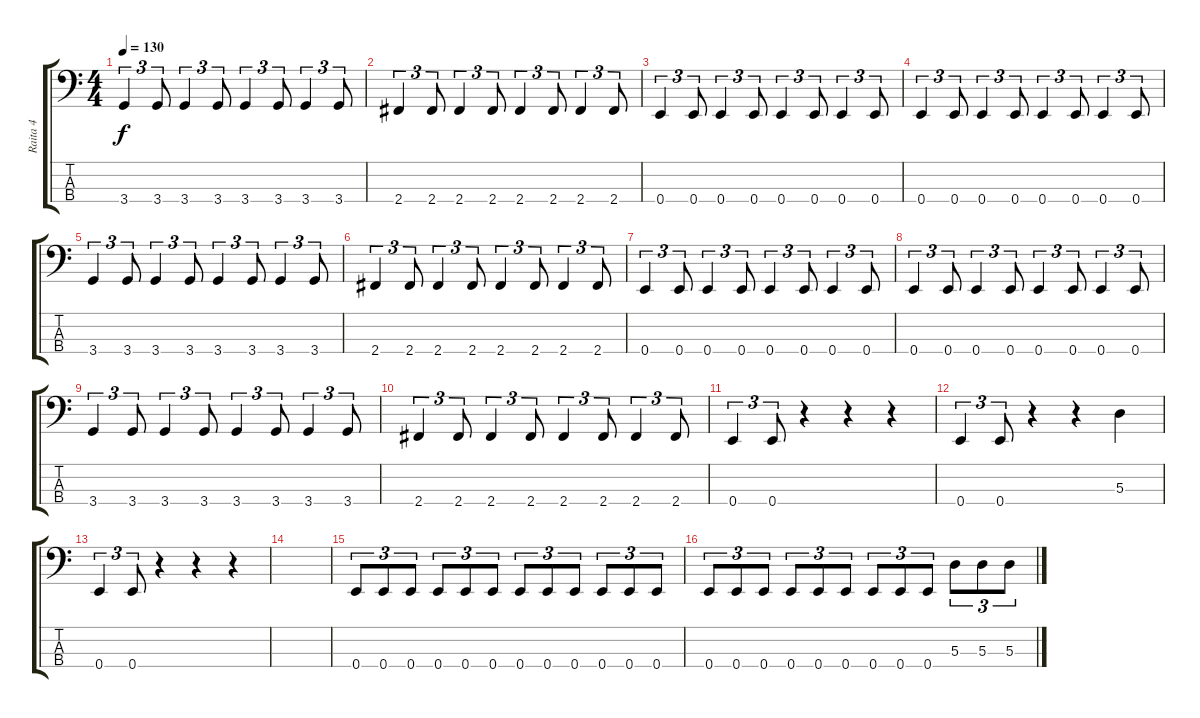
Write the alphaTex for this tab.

\track ("Raita 4" "Raita 4") {instrument electricbassfinger}
\staff {score tabs}
\tuning (G2 D2 A1 E1) {hide}
\ts (4 4)
\tempo 130
\clef f4
\ks c
3.4.4{tu (3 2) dy f} 3.4.8{tu (3 2)} 3.4.4{tu (3 2)} 3.4.8{tu (3 2)} 3.4.4{tu (3 2)} 3.4.8{tu (3 2)} 3.4.4{tu (3 2)} 3.4.8{tu (3 2)} |
2.4.4{tu (3 2)} 2.4.8{tu (3 2)} 2.4.4{tu (3 2)} 2.4.8{tu (3 2)} 2.4.4{tu (3 2)} 2.4.8{tu (3 2)} 2.4.4{tu (3 2)} 2.4.8{tu (3 2)} |
0.4.4{tu (3 2)} 0.4.8{tu (3 2)} 0.4.4{tu (3 2)} 0.4.8{tu (3 2)} 0.4.4{tu (3 2)} 0.4.8{tu (3 2)} 0.4.4{tu (3 2)} 0.4.8{tu (3 2)} |
0.4.4{tu (3 2)} 0.4.8{tu (3 2)} 0.4.4{tu (3 2)} 0.4.8{tu (3 2)} 0.4.4{tu (3 2)} 0.4.8{tu (3 2)} 0.4.4{tu (3 2)} 0.4.8{tu (3 2)} |
3.4.4{tu (3 2)} 3.4.8{tu (3 2)} 3.4.4{tu (3 2)} 3.4.8{tu (3 2)} 3.4.4{tu (3 2)} 3.4.8{tu (3 2)} 3.4.4{tu (3 2)} 3.4.8{tu (3 2)} |
2.4.4{tu (3 2)} 2.4.8{tu (3 2)} 2.4.4{tu (3 2)} 2.4.8{tu (3 2)} 2.4.4{tu (3 2)} 2.4.8{tu (3 2)} 2.4.4{tu (3 2)} 2.4.8{tu (3 2)} |
0.4.4{tu (3 2)} 0.4.8{tu (3 2)} 0.4.4{tu (3 2)} 0.4.8{tu (3 2)} 0.4.4{tu (3 2)} 0.4.8{tu (3 2)} 0.4.4{tu (3 2)} 0.4.8{tu (3 2)} |
0.4.4{tu (3 2)} 0.4.8{tu (3 2)} 0.4.4{tu (3 2)} 0.4.8{tu (3 2)} 0.4.4{tu (3 2)} 0.4.8{tu (3 2)} 0.4.4{tu (3 2)} 0.4.8{tu (3 2)} |
3.4.4{tu (3 2)} 3.4.8{tu (3 2)} 3.4.4{tu (3 2)} 3.4.8{tu (3 2)} 3.4.4{tu (3 2)} 3.4.8{tu (3 2)} 3.4.4{tu (3 2)} 3.4.8{tu (3 2)} |
2.4.4{tu (3 2)} 2.4.8{tu (3 2)} 2.4.4{tu (3 2)} 2.4.8{tu (3 2)} 2.4.4{tu (3 2)} 2.4.8{tu (3 2)} 2.4.4{tu (3 2)} 2.4.8{tu (3 2)} |
0.4.4{tu (3 2)} 0.4.8{tu (3 2)} r.4 r.4 r.4 |
0.4.4{tu (3 2)} 0.4.8{tu (3 2)} r.4 r.4 5.3.4 |
0.4.4{tu (3 2)} 0.4.8{tu (3 2)} r.4 r.4 r.4 |
|
0.4.8{tu (3 2)} 0.4.8{tu (3 2)} 0.4.8{tu (3 2)} 0.4.8{tu (3 2)} 0.4.8{tu (3 2)} 0.4.8{tu (3 2)} 0.4.8{tu (3 2)} 0.4.8{tu (3 2)} 0.4.8{tu (3 2)} 0.4.8{tu (3 2)} 0.4.8{tu (3 2)} 0.4.8{tu (3 2)} |
0.4.8{tu (3 2)} 0.4.8{tu (3 2)} 0.4.8{tu (3 2)} 0.4.8{tu (3 2)} 0.4.8{tu (3 2)} 0.4.8{tu (3 2)} 0.4.8{tu (3 2)} 0.4.8{tu (3 2)} 0.4.8{tu (3 2)} 5.3.8{tu (3 2)} 5.3.8{tu (3 2)} 5.3.8{tu (3 2)}
